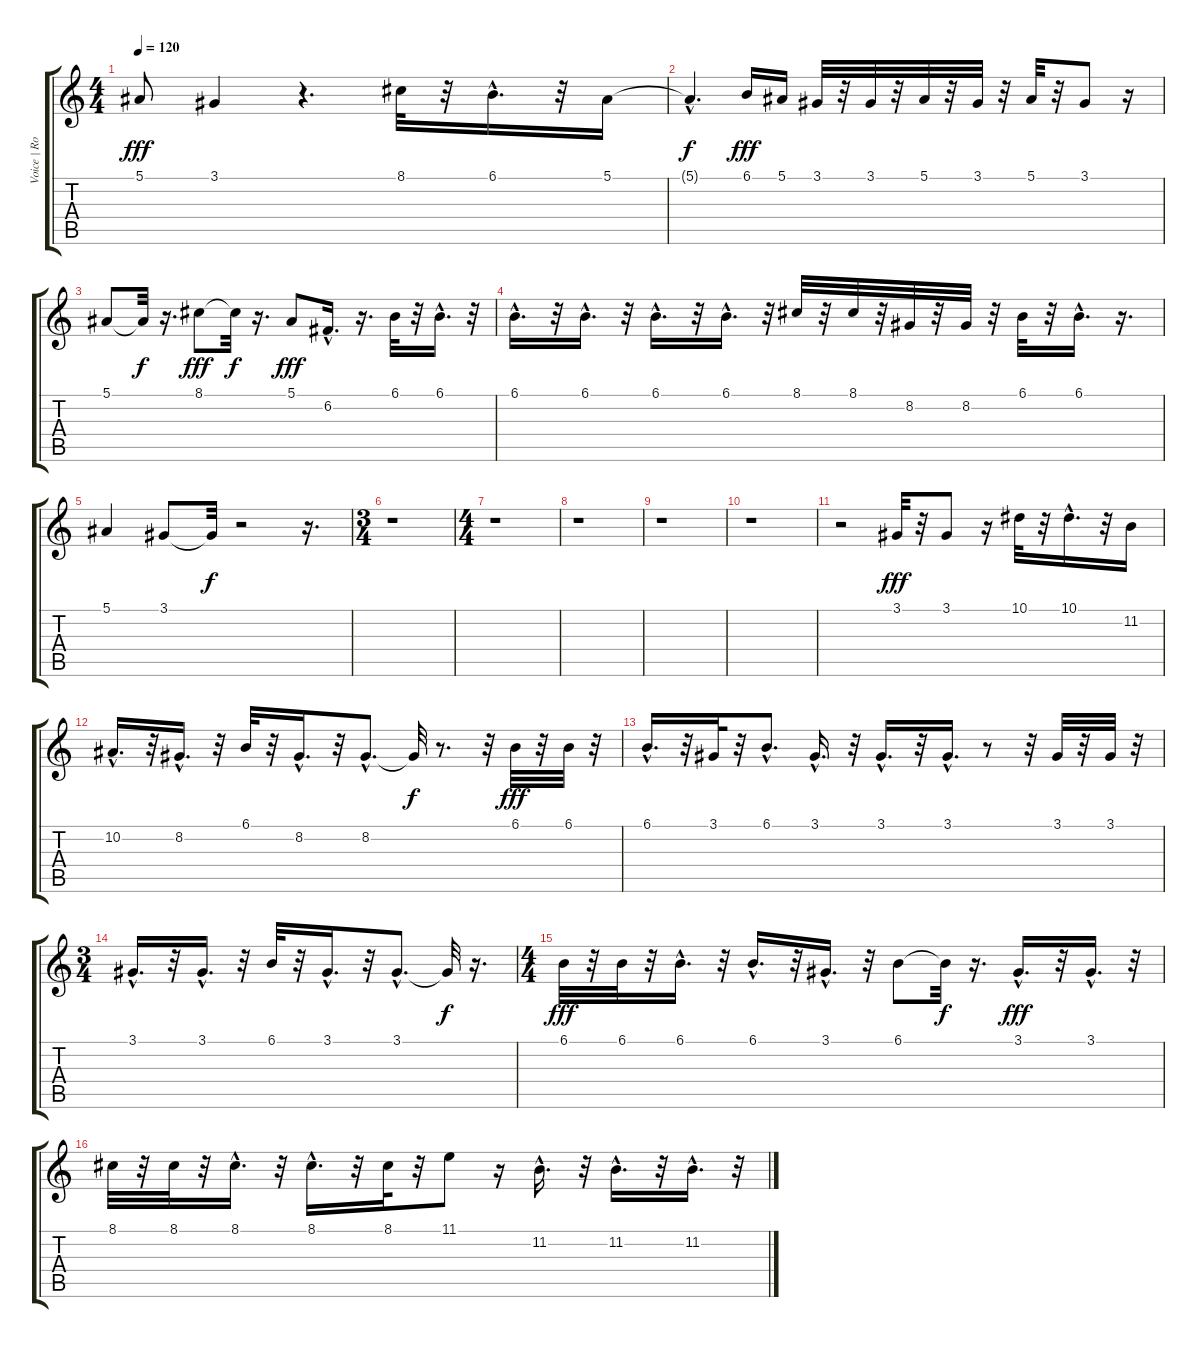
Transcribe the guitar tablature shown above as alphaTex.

\track ("Voice | Rocket Queen" "Voice | Ro") {instrument lead6voice}
\staff {score tabs}
\tuning (F4 C4 Ab3 Db3 Bb2 F2) {hide}
\ts (4 4)
\tempo 120
\clef g2
\ks c
5.1.8{dy fff} 3.1.4 r.4{d} 8.1.32 r.32 6.1{hac}.16{d} r.32 5.1.16 |
5.1{hac t}.4{d dy f} 6.1.16{dy fff} 5.1.16 3.1.32 r.32 3.1.32 r.32 5.1.32 r.32 3.1.32 r.32 5.1.32 r.32 3.1.8 r.16 |
5.1.8 5.1{t}.32{dy f} r.16{d} 8.1.8{dy fff} 8.1{t}.32{dy f} r.16{d} 5.1.8{dy fff} 6.2{hac}.16{d} r.16{d} 6.1.32 r.32 6.1{hac}.16{d} r.32 |
6.1{hac}.16{d} r.32 6.1{hac}.16{d} r.32 6.1{hac}.16{d} r.32 6.1{hac}.16{d} r.32 8.1.32 r.32 8.1.32 r.32 8.2.32 r.32 8.2.32 r.32 6.1.32 r.32 6.1{hac}.16{d} r.16{d} |
5.1.4 3.1.8 3.1{t}.32{dy f} r.2 r.16{d} |
\ts (3 4)
r.1 |
\ts (4 4)
r.1 |
r.1 |
r.1 |
r.1 |
r.2 3.1.32{dy fff} r.32 3.1.8 r.16 10.1.32 r.32 10.1{hac}.16{d} r.32 11.2.16 |
10.2{hac}.16{d} r.32 8.2{hac}.16{d} r.32 6.1.32 r.32 8.2{hac}.16{d} r.32 8.2{hac}.8{d} 8.2{t}.32{dy f} r.8{d} r.32 6.1.32{dy fff} r.32 6.1.32 r.32 |
6.1{hac}.16{d} r.32 3.1.32 r.32 6.1{hac}.8{d} 3.1{hac}.16{d} r.32 3.1{hac}.16{d} r.32 3.1{hac}.16{d} r.8 r.32 3.1.32 r.32 3.1.32 r.32 |
\ts (3 4)
3.1{hac}.16{d} r.32 3.1{hac}.16{d} r.32 6.1.32 r.32 3.1{hac}.16{d} r.32 3.1{hac}.8{d} 3.1{t}.32{dy f} r.16{d} |
\ts (4 4)
6.1.32{dy fff} r.32 6.1.32 r.32 6.1{hac}.16{d} r.32 6.1{hac}.16{d} r.32 3.1{hac}.16{d} r.32 6.1.8 6.1{t}.32{dy f} r.16{d} 3.1{hac}.16{d dy fff} r.32 3.1{hac}.16{d} r.32 |
8.1.32 r.32 8.1.32 r.32 8.1{hac}.16{d} r.32 8.1{hac}.16{d} r.32 8.1.32 r.32 11.1.8 r.16 11.2{hac}.16{d} r.32 11.2{hac}.16{d} r.32 11.2{hac}.16{d} r.32
